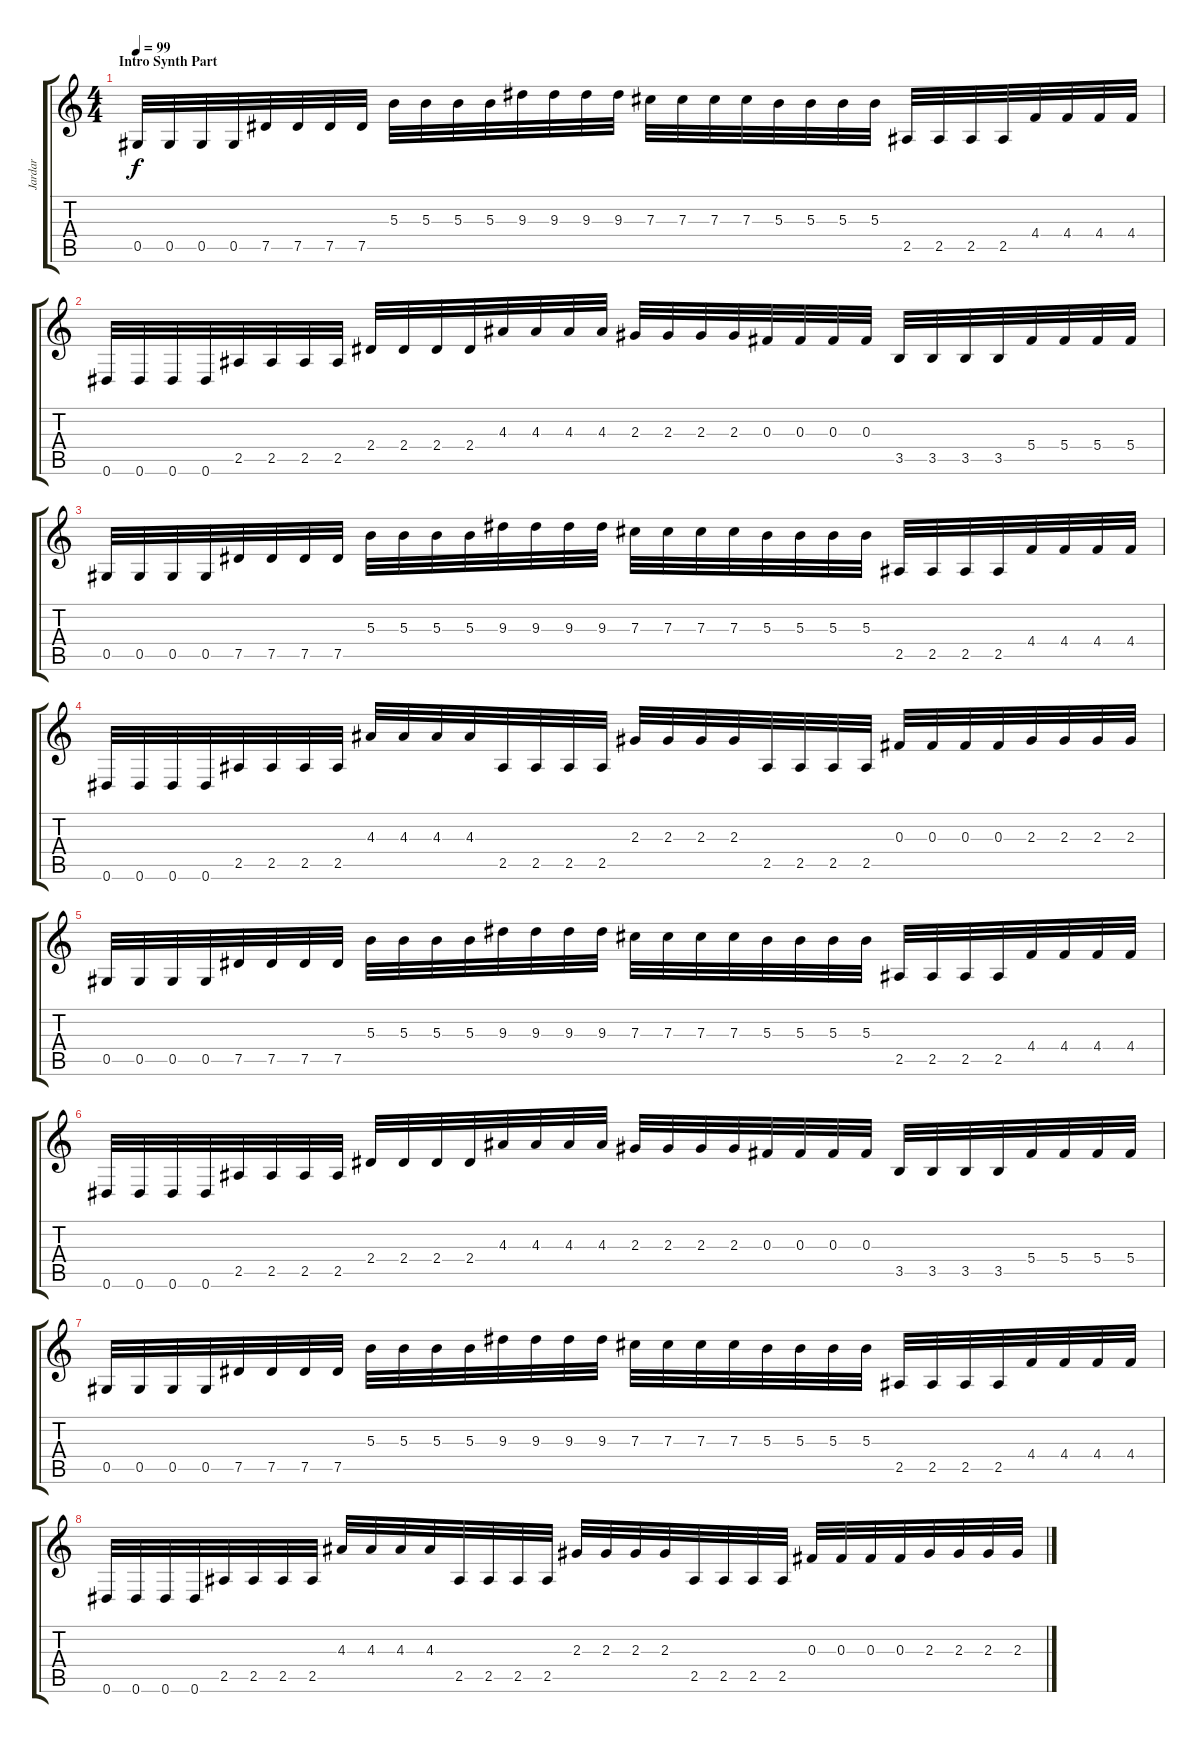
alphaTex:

\track ("Jardar" "Jardar") {instrument distortionguitar}
\staff {score tabs}
\tuning (Eb4 Bb3 Gb3 Db3 Ab2 Eb2) {hide}
\ts (4 4)
\section ("" "Intro Synth Part")
\tempo 99
\clef g2
\ks c
0.5.32{dy f} 0.5.32 0.5.32 0.5.32 7.5.32 7.5.32 7.5.32 7.5.32 5.3.32 5.3.32 5.3.32 5.3.32 9.3.32 9.3.32 9.3.32 9.3.32 7.3.32 7.3.32 7.3.32 7.3.32 5.3.32 5.3.32 5.3.32 5.3.32 2.5.32 2.5.32 2.5.32 2.5.32 4.4.32 4.4.32 4.4.32 4.4.32 |
0.6.32 0.6.32 0.6.32 0.6.32 2.5.32 2.5.32 2.5.32 2.5.32 2.4.32 2.4.32 2.4.32 2.4.32 4.3.32 4.3.32 4.3.32 4.3.32 2.3.32 2.3.32 2.3.32 2.3.32 0.3.32 0.3.32 0.3.32 0.3.32 3.5.32 3.5.32 3.5.32 3.5.32 5.4.32 5.4.32 5.4.32 5.4.32 |
0.5.32 0.5.32 0.5.32 0.5.32 7.5.32 7.5.32 7.5.32 7.5.32 5.3.32 5.3.32 5.3.32 5.3.32 9.3.32 9.3.32 9.3.32 9.3.32 7.3.32 7.3.32 7.3.32 7.3.32 5.3.32 5.3.32 5.3.32 5.3.32 2.5.32 2.5.32 2.5.32 2.5.32 4.4.32 4.4.32 4.4.32 4.4.32 |
0.6.32 0.6.32 0.6.32 0.6.32 2.5.32 2.5.32 2.5.32 2.5.32 4.3.32 4.3.32 4.3.32 4.3.32 2.5.32 2.5.32 2.5.32 2.5.32 2.3.32 2.3.32 2.3.32 2.3.32 2.5.32 2.5.32 2.5.32 2.5.32 0.3.32 0.3.32 0.3.32 0.3.32 2.3.32 2.3.32 2.3.32 2.3.32 |
0.5.32 0.5.32 0.5.32 0.5.32 7.5.32 7.5.32 7.5.32 7.5.32 5.3.32 5.3.32 5.3.32 5.3.32 9.3.32 9.3.32 9.3.32 9.3.32 7.3.32 7.3.32 7.3.32 7.3.32 5.3.32 5.3.32 5.3.32 5.3.32 2.5.32 2.5.32 2.5.32 2.5.32 4.4.32 4.4.32 4.4.32 4.4.32 |
0.6.32 0.6.32 0.6.32 0.6.32 2.5.32 2.5.32 2.5.32 2.5.32 2.4.32 2.4.32 2.4.32 2.4.32 4.3.32 4.3.32 4.3.32 4.3.32 2.3.32 2.3.32 2.3.32 2.3.32 0.3.32 0.3.32 0.3.32 0.3.32 3.5.32 3.5.32 3.5.32 3.5.32 5.4.32 5.4.32 5.4.32 5.4.32 |
0.5.32 0.5.32 0.5.32 0.5.32 7.5.32 7.5.32 7.5.32 7.5.32 5.3.32 5.3.32 5.3.32 5.3.32 9.3.32 9.3.32 9.3.32 9.3.32 7.3.32 7.3.32 7.3.32 7.3.32 5.3.32 5.3.32 5.3.32 5.3.32 2.5.32 2.5.32 2.5.32 2.5.32 4.4.32 4.4.32 4.4.32 4.4.32 |
0.6.32 0.6.32 0.6.32 0.6.32 2.5.32 2.5.32 2.5.32 2.5.32 4.3.32 4.3.32 4.3.32 4.3.32 2.5.32 2.5.32 2.5.32 2.5.32 2.3.32 2.3.32 2.3.32 2.3.32 2.5.32 2.5.32 2.5.32 2.5.32 0.3.32 0.3.32 0.3.32 0.3.32 2.3.32 2.3.32 2.3.32 2.3.32
